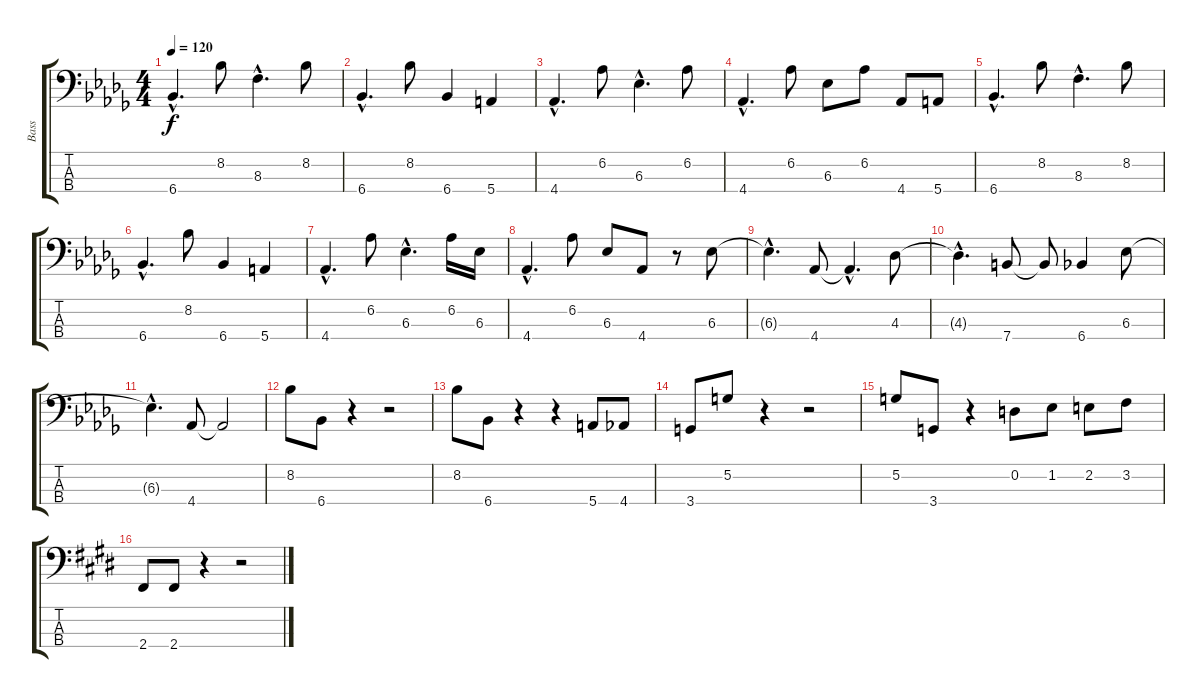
\track ("Bass" "Bass") {instrument electricbassfinger}
\staff {score tabs}
\tuning (G2 D2 A1 E1) {hide}
\ts (4 4)
\tempo 120
\clef f4
\ks db
6.4{hac}.4{d dy f} 8.2.8 8.3{hac}.4{d} 8.2.8 |
6.4{hac}.4{d} 8.2.8 6.4.4 5.4.4 |
4.4{hac}.4{d} 6.2.8 6.3{hac}.4{d} 6.2.8 |
4.4{hac}.4{d} 6.2.8 6.3.8 6.2.8 4.4.8 5.4.8 |
6.4{hac}.4{d} 8.2.8 8.3{hac}.4{d} 8.2.8 |
6.4{hac}.4{d} 8.2.8 6.4.4 5.4.4 |
4.4{hac}.4{d} 6.2.8 6.3{hac}.4{d} 6.2.16 6.3.16 |
4.4{hac}.4{d} 6.2.8 6.3.8 4.4.8 r.8 6.3.8 |
6.3{hac t}.4{d} 4.4.8 4.4{hac t}.4{d} 4.3.8 |
4.3{hac t}.4{d} 7.4.8 7.4{t}.8 6.4.4 6.3.8 |
6.3{hac t}.4{d} 4.4.8 4.4{t}.2 |
8.2.8 6.4.8 r.4 r.2 |
8.2.8 6.4.8 r.4 r.4 5.4.8 4.4.8 |
3.4.8 5.2.8 r.4 r.2 |
5.2.8 3.4.8 r.4 0.2.8 1.2.8 2.2.8 3.2.8 |
\ks e
2.4.8 2.4.8 r.4 r.2
